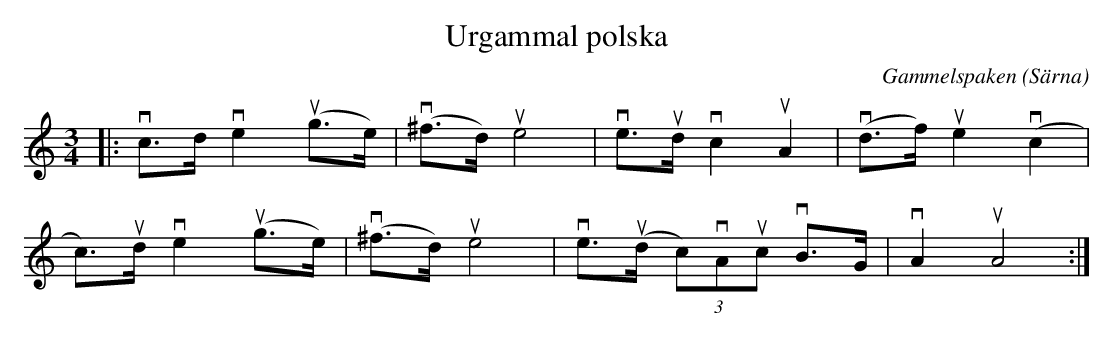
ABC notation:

X:1
T: Urgammal polska
C: Gammelspaken
O: Särna
M:3/4
L:1/8
K:Am
|: vc>d ve2 u(g>e) | v(^f>d) ue4 | ve>ud vc2 uA2 | v(d>f) ue2 v(c2 |
c)>ud ve2 u(g>e)| v(^f>d) ue4 | ve>(ud (3c)vAuc vB>G | vA2 uA4 :|
